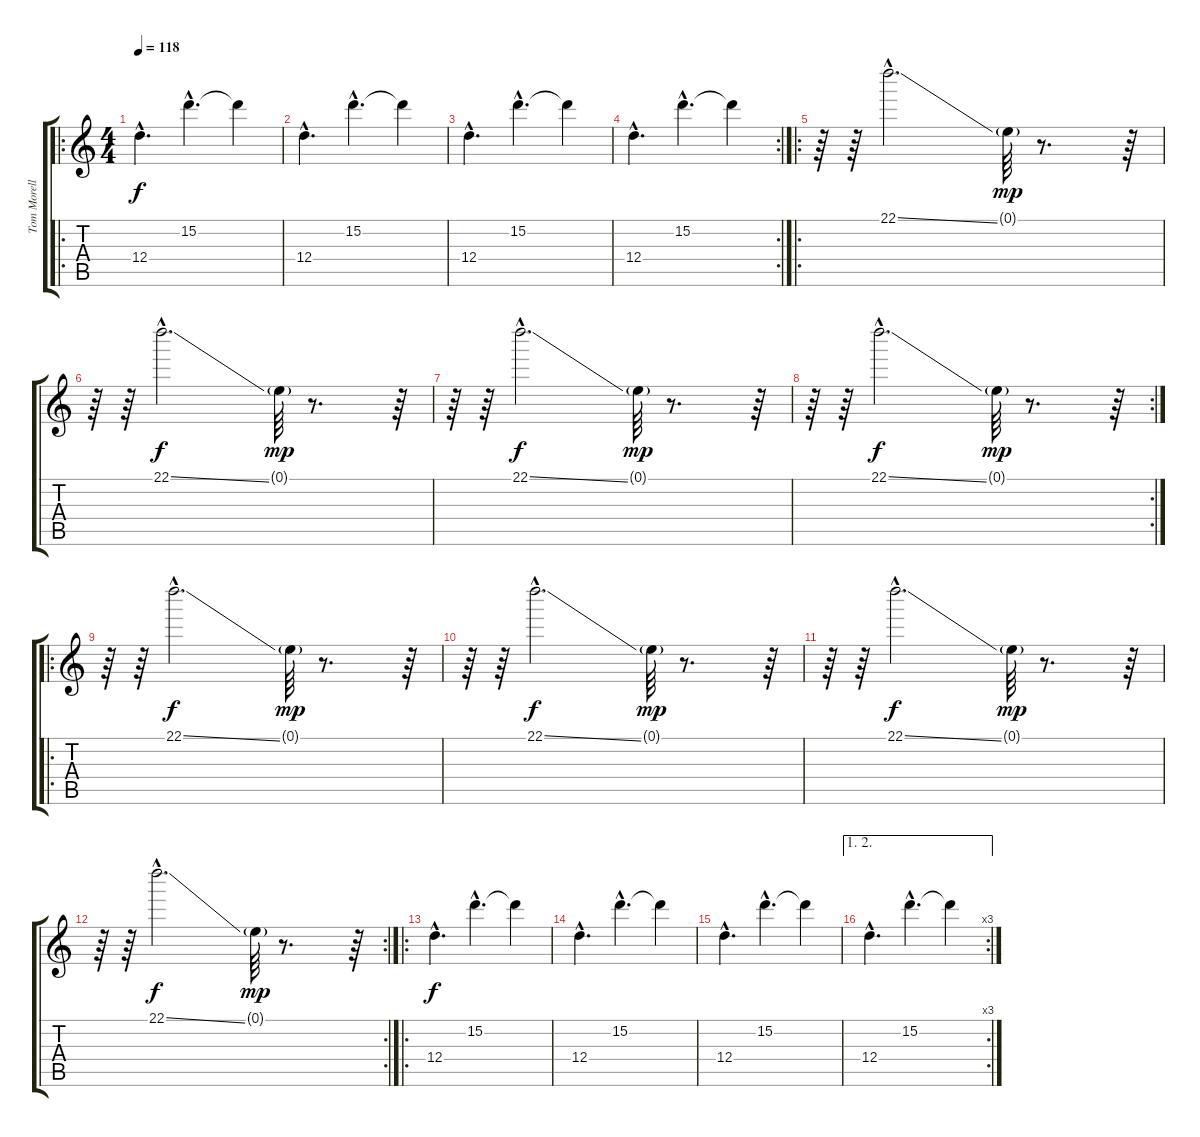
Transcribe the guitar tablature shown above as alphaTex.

\track ("Tom Morello - Guitar" "Tom Morell") {instrument distortionguitar}
\staff {score tabs}
\tuning (E4 B3 G3 D3 A2 D2) {hide}
\ro
\ts (4 4)
\tempo 118
\clef g2
\ks c
12.4{hac}.4{d dy f} 15.2{hac}.4{d} 15.2{t}.4 |
12.4{hac}.4{d} 15.2{hac}.4{d} 15.2{t}.4 |
12.4{hac}.4{d} 15.2{hac}.4{d} 15.2{t}.4 |
\rc 2
12.4{hac}.4{d} 15.2{hac}.4{d} 15.2{t}.4 |
\ro
r.64{volume 10 balance 0} r.64 22.1{ss hac}.2{d} 0.1{g}.64{dy mp} r.8{d} r.64 |
r.64 r.64 22.1{ss hac}.2{d dy f} 0.1{g}.64{dy mp} r.8{d} r.64 |
r.64 r.64 22.1{ss hac}.2{d dy f} 0.1{g}.64{dy mp} r.8{d} r.64 |
\rc 2
r.64 r.64 22.1{ss hac}.2{d dy f} 0.1{g}.64{dy mp} r.8{d} r.64 |
\ro
r.64 r.64 22.1{ss hac}.2{d dy f} 0.1{g}.64{dy mp} r.8{d} r.64 |
r.64 r.64 22.1{ss hac}.2{d dy f} 0.1{g}.64{dy mp} r.8{d} r.64 |
r.64 r.64 22.1{ss hac}.2{d dy f} 0.1{g}.64{dy mp} r.8{d} r.64 |
\rc 2
r.64 r.64 22.1{ss hac}.2{d dy f} 0.1{g}.64{dy mp} r.8{d} r.64 |
\ro
12.4{hac}.4{d dy f balance 16} 15.2{hac}.4{d} 15.2{t}.4 |
12.4{hac}.4{d} 15.2{hac}.4{d} 15.2{t}.4 |
12.4{hac}.4{d} 15.2{hac}.4{d} 15.2{t}.4 |
\ae (1 2)
\rc 3
12.4{hac}.4{d} 15.2{hac}.4{d} 15.2{t}.4
